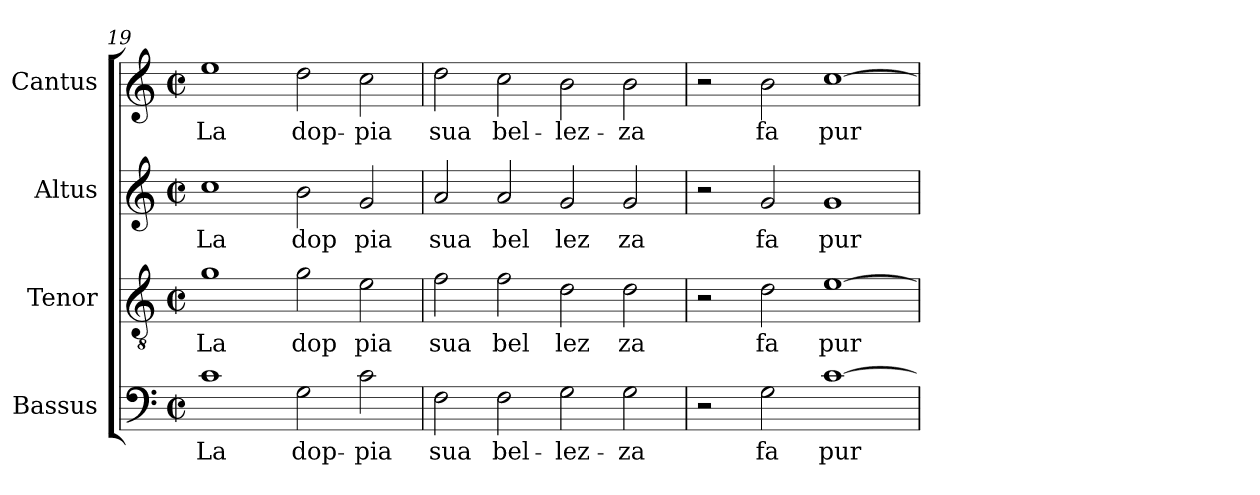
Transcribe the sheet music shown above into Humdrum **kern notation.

**kern	**text	**kern	**text	**kern	**text	**kern	**text
*part4	*part4	*part3	*part3	*part2	*part2	*part1	*part1
*staff4	*staff4	*staff3	*staff3	*staff2	*staff2	*staff1	*staff1
*I"Bassus	*	*I"Tenor	*	*I"Altus	*	*I"Cantus	*
!!LO:PB:g=z
*clefF4	*	*clefGv2	*	*clefG2	*	*clefG2	*
*k[]	*	*k[]	*	*k[]	*	*k[]	*
*C:	*	*C:	*	*C:	*	*C:	*
*M2/2	*	*M2/2	*	*M2/2	*	*M2/2	*
*met(c|)	*	*met(c|)	*	*met(c|)	*	*met(c|)	*
=19	=19	=19	=19	=19	=19	=19	=19
!	!LO:LY:b:cj	!	!LO:LY:b:cj	!	!LO:LY:b:cj	!	!LO:LY:b:cj
1c	La	1g	La	1cc	La	1ee	La
!	!LO:LY:b:cj	!	!LO:LY:b:cj	!	!LO:LY:b:cj	!	!LO:LY:b:cj
2G\	dop-	2g\	dop	2b\	dop	2dd\	dop-
!	!LO:LY:b:cj	!	!LO:LY:b:cj	!	!LO:LY:b:cj	!	!LO:LY:b:cj
2c\	-pia	2e\	pia	2g/	pia	2cc\	-pia
=20	=20	=20	=20	=20	=20	=20	=20
!	!LO:LY:b:cj	!	!LO:LY:b:cj	!	!LO:LY:b:cj	!	!LO:LY:b:cj
2F\	sua	2f\	sua	2a/	sua	2dd\	sua
!	!LO:LY:b:cj	!	!LO:LY:b:cj	!	!LO:LY:b:cj	!	!LO:LY:b:cj
2F\	bel-	2f\	bel	2a/	bel	2cc\	bel-
!	!LO:LY:b:cj	!	!LO:LY:b:cj	!	!LO:LY:b:cj	!	!LO:LY:b:cj
2G\	-lez-	2d\	lez	2g/	lez	2b\	-lez-
!	!LO:LY:b:cj	!	!LO:LY:b:cj	!	!LO:LY:b:cj	!	!LO:LY:b:cj
2G\	-za	2d\	za	2g/	za	2b\	-za
=21	=21	=21	=21	=21	=21	=21	=21
2r	.	2r	.	2r	.	2r	.
!	!LO:LY:b:cj	!	!LO:LY:b:cj	!	!LO:LY:b:cj	!	!LO:LY:b:cj
2G\	fa	2d\	fa	2g/	fa	2b\	fa
!	!LO:LY:b:cj	!	!LO:LY:b:cj	!	!LO:LY:b:cj	!	!LO:LY:b:cj
[>1c	pur	[>1e	pur	1g	pur	[>1cc	pur
=	=	=	=	=	=	=	=
*-	*-	*-	*-	*-	*-	*-	*-
